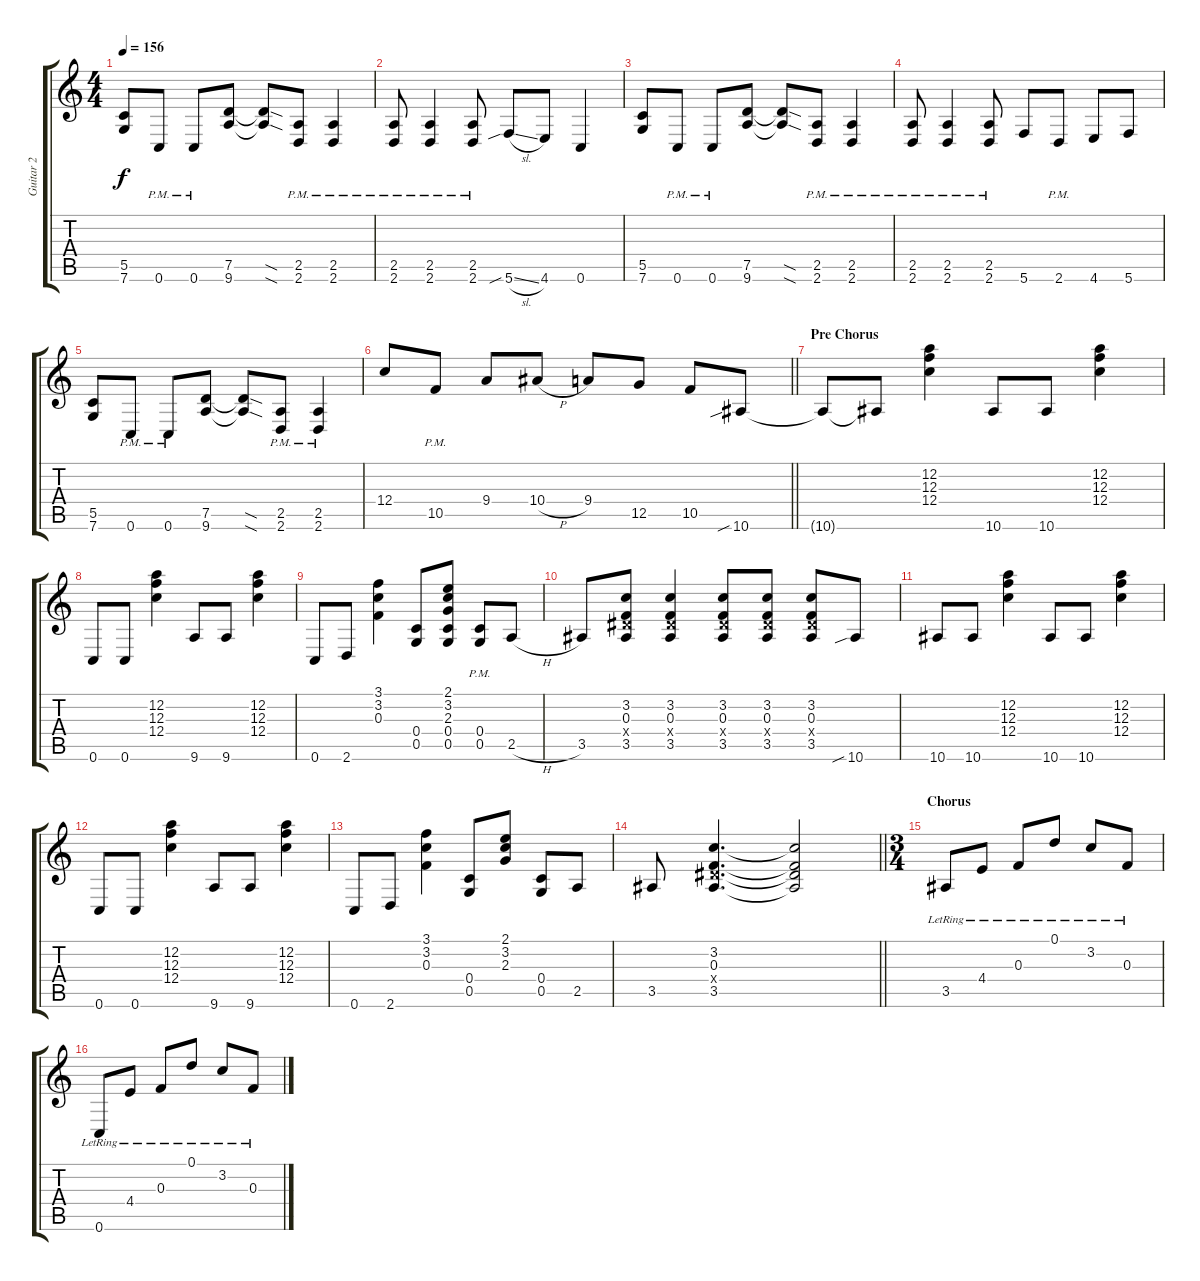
\track ("Guitar 2" "Guitar 2") {instrument overdrivenguitar}
\staff {score tabs}
\tuning (D4 A3 F3 C3 G2 C2) {hide}
\ts (4 4)
\tempo 156
\clef g2
\ks c
(5.5 7.6).8{dy f} 0.6{pm}.8 0.6{pm}.8 (7.5 9.6).8 (7.5{sod t} 9.6{sod t}).8 (2.5{pm} 2.6{pm}).8 (2.5{pm} 2.6{pm}).4 |
(2.5{pm} 2.6{pm}).8 (2.5{pm} 2.6{pm}).4 (2.5{pm} 2.6{pm}).8 5.6{sib sl}.8 4.6.8 0.6.4 |
(5.5 7.6).8 0.6{pm}.8 0.6{pm}.8 (7.5 9.6).8 (7.5{sod t} 9.6{sod t}).8 (2.5{pm} 2.6{pm}).8 (2.5{pm} 2.6{pm}).4 |
(2.5{pm} 2.6{pm}).8 (2.5{pm} 2.6{pm}).4 (2.5{pm} 2.6{pm}).8 5.6.8 2.6{pm}.8 4.6.8 5.6.8 |
(5.5 7.6).8 0.6{pm}.8 0.6{pm}.8 (7.5 9.6).8 (7.5{sod t} 9.6{sod t}).8 (2.5{pm} 2.6{pm}).8 (2.5{pm} 2.6{pm}).4 |
\barLineRight lightlight
12.4.8 10.5{pm}.8 9.4.8 10.4{h}.8 9.4.8 12.5.8 10.5.8 10.6{sib}.8 |
\section ("" "Pre Chorus")
10.6{t}.8 10.6{t}.8 (12.2 12.3 12.4).4 10.6.8 10.6.8 (12.2 12.3 12.4).4 |
0.6.8 0.6.8 (12.2 12.3 12.4).4 9.6.8 9.6.8 (12.2 12.3 12.4).4 |
0.6.8 2.6.8 (3.1 3.2 0.3).4 (0.4 0.5).8 (2.1 3.2 2.3 0.4 0.5).8 (0.4{pm} 0.5{pm}).8 2.5{h}.8 |
3.5.8 (3.2 0.3 3.4{x} 3.5).8 (3.2 0.3 3.4{x} 3.5).4 (3.2 0.3 3.4{x} 3.5).8 (3.2 0.3 3.4{x} 3.5).8 (3.2 0.3 3.4{x} 3.5).8 10.6{sib}.8 |
10.6.8 10.6.8 (12.2 12.3 12.4).4 10.6.8 10.6.8 (12.2 12.3 12.4).4 |
0.6.8 0.6.8 (12.2 12.3 12.4).4 9.6.8 9.6.8 (12.2 12.3 12.4).4 |
0.6.8 2.6.8 (3.1 3.2 0.3).4 (0.4 0.5).8 (2.1 3.2 2.3).8 (0.4 0.5).8 2.5.8 |
\barLineRight lightlight
3.5.8 (3.2 0.3 3.4{x} 3.5).4{d} (3.2{t} 0.3{t} 3.4{t} 3.5{t}).2 |
\ts (3 4)
\section ("" "Chorus")
3.5{lr}.8{volume 12 instrument electricguitarjazz} 4.4{lr}.8 0.3{lr}.8 0.1{lr}.8 3.2{lr}.8 0.3{lr}.8 |
0.6{lr}.8 4.4{lr}.8 0.3{lr}.8 0.1{lr}.8 3.2{lr}.8 0.3{lr}.8
